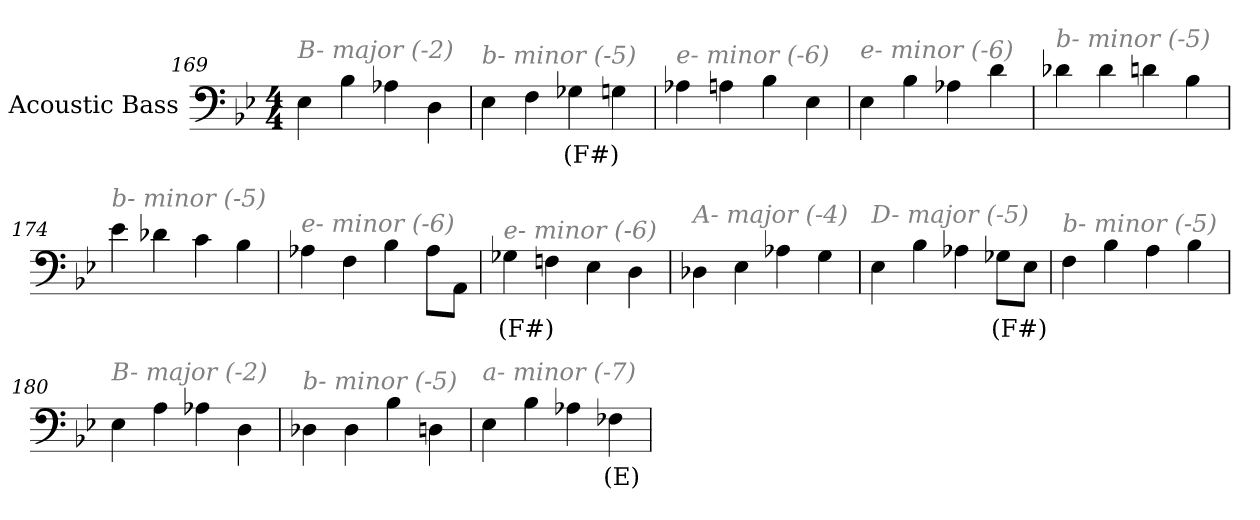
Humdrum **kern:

**kern	**text
*part1	*part1
*staff1	*staff1
*I"Acoustic Bass	*
*clefF4	*
*ITrd7c12	*
*k[b-e-]	*
*B-:	*
*M4/4	*
=169	=169
!LO:TX:i:color=#808080:t=B- major (-2)	!
4EE-	.
4BB-	.
4AA-X	.
4DD	.
=170	=170
!LO:TX:i:color=#808080:t=b- minor (-5)	!
4EE-	.
4FF	.
4GG-Xi	(F#)
4GG	.
=171	=171
!LO:TX:i:color=#808080:t=e- minor (-6)	!
4AA-X	.
4AAn	.
4BB-	.
4EE-	.
=172	=172
!LO:TX:i:color=#808080:t=e- minor (-6)	!
4EE-	.
4BB-	.
4AA-X	.
4D	.
=173	=173
!LO:TX:i:color=#808080:t=b- minor (-5)	!
4D-X	.
4D-	.
4Dn	.
4BB-	.
=174	=174
!LO:TX:i:color=#808080:t=b- minor (-5)	!
4E-	.
4D-X	.
4C	.
4BB-	.
=175	=175
!LO:TX:i:color=#808080:t=e- minor (-6)	!
4AA-X	.
4FF	.
4BB-	.
8AA-L	.
8AAAJ	.
=176	=176
!LO:TX:i:color=#808080:t=e- minor (-6)	!
4GG-Xi	(F#)
4FFn	.
4EE-	.
4DD	.
=177	=177
!LO:TX:i:color=#808080:t=A- major (-4)	!
4DD-X	.
4EE-	.
4AA-X	.
4GG	.
=178	=178
!LO:TX:i:color=#808080:t=D- major (-5)	!
4EE-	.
4BB-	.
4AA-X	.
8GG-XiL	(F#)
8EE-J	.
=179	=179
!LO:TX:i:color=#808080:t=b- minor (-5)	!
4FF	.
4BB-	.
4AA	.
4BB-	.
=180	=180
!LO:TX:i:color=#808080:t=B- major (-2)	!
4EE-	.
4AA	.
4AA-X	.
4DD	.
=181	=181
!LO:TX:i:color=#808080:t=b- minor (-5)	!
4DD-X	.
4DD-	.
4BB-	.
4DDn	.
=182	=182
!LO:TX:i:color=#808080:t=a- minor (-7)	!
4EE-	.
4BB-	.
4AA-X	.
4FF-Xi	(E)
=	=
*-	*-
